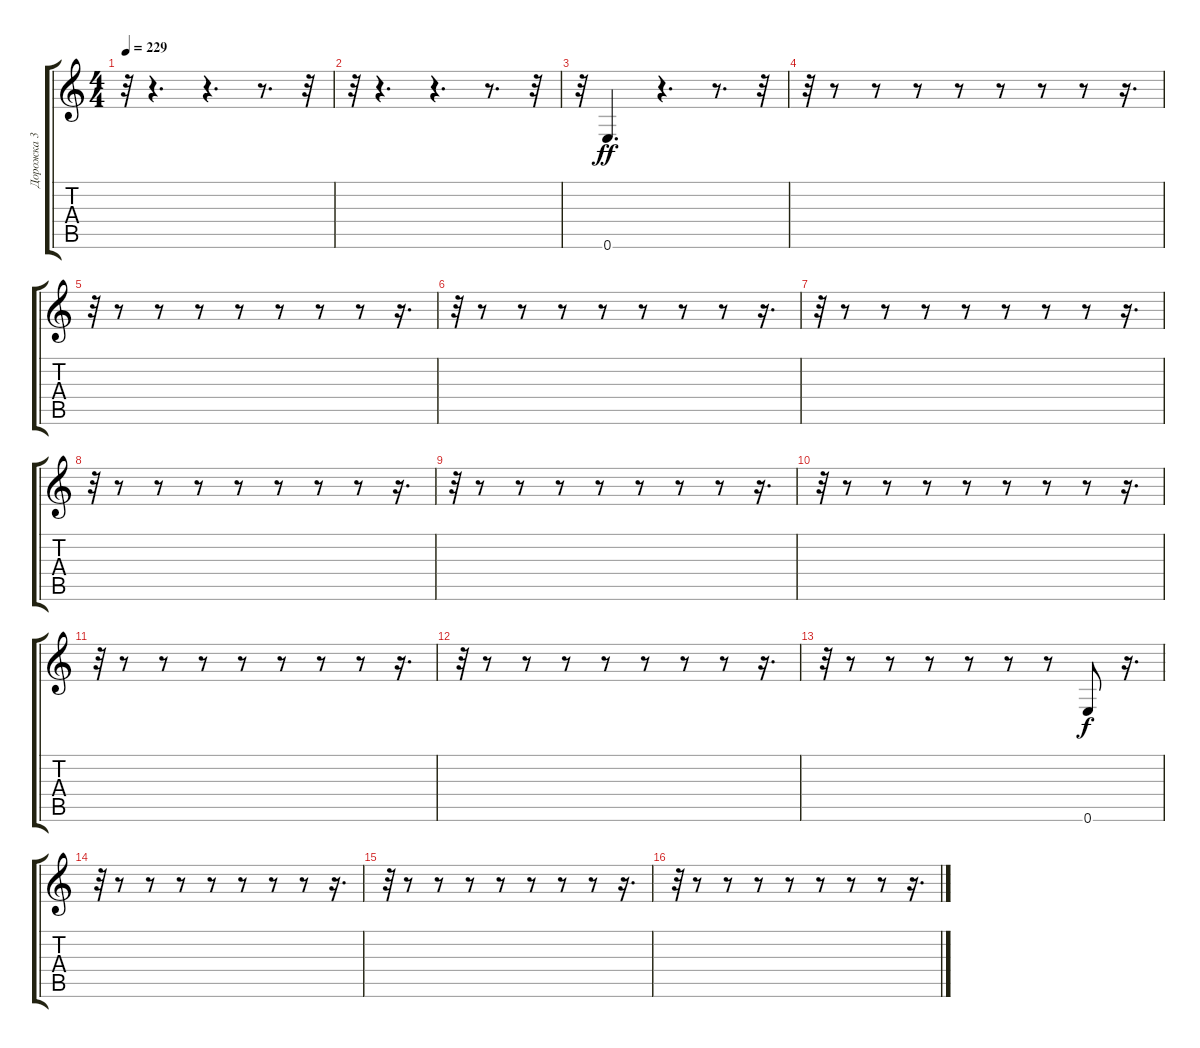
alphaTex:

\track ("Дорожка 3" "Дорожка 3") {instrument electricbassfinger}
\staff {score tabs}
\tuning (E4 B3 G3 D3 A2 E2) {hide}
\ts (4 4)
\tempo 229
\clef g2
\ks c
r.32{dy ff} r.4{d} r.4{d} r.8{d} r.32 |
r.32 r.4{d} r.4{d} r.8{d} r.32 |
r.32 0.6.4{d} r.4{d} r.8{d} r.32 |
r.32 r.8 r.8 r.8 r.8 r.8 r.8 r.8 r.16{d} |
r.32 r.8 r.8 r.8 r.8 r.8 r.8 r.8 r.16{d} |
r.32 r.8 r.8 r.8 r.8 r.8 r.8 r.8 r.16{d} |
r.32 r.8 r.8 r.8 r.8 r.8 r.8 r.8 r.16{d} |
r.32 r.8 r.8 r.8 r.8 r.8 r.8 r.8 r.16{d} |
r.32 r.8 r.8 r.8 r.8 r.8 r.8 r.8 r.16{d} |
r.32 r.8 r.8 r.8 r.8 r.8 r.8 r.8 r.16{d} |
r.32 r.8 r.8 r.8 r.8 r.8 r.8 r.8 r.16{d} |
r.32 r.8 r.8 r.8 r.8 r.8 r.8 r.8 r.16{d} |
r.32 r.8 r.8 r.8 r.8 r.8 r.8 0.6.8{dy f} r.16{d} |
r.32 r.8 r.8 r.8 r.8 r.8 r.8 r.8 r.16{d} |
r.32 r.8 r.8 r.8 r.8 r.8 r.8 r.8 r.16{d} |
r.32 r.8 r.8 r.8 r.8 r.8 r.8 r.8 r.16{d}
